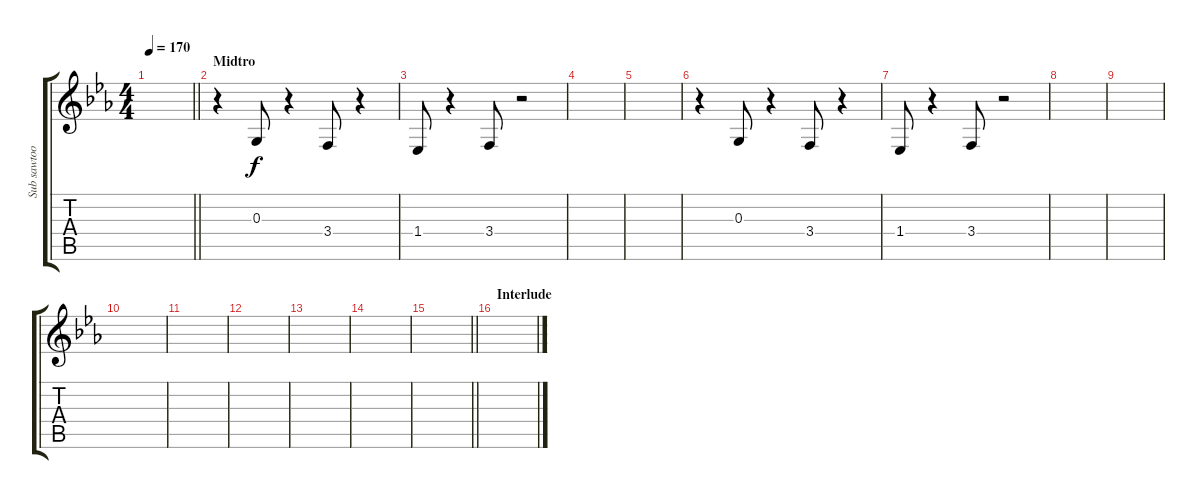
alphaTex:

\track ("Sub sawtooth" "Sub sawtoo") {instrument lead2sawtooth}
\staff {score tabs}
\tuning (E4 B3 G3 D3 A2 E2) {hide}
\ts (4 4)
\tempo 170
\clef g2
\barLineRight lightlight
\ks eb
|
\section ("" "Midtro")
r.4 0.3.8 r.4 3.4.8 r.4 |
1.4.8 r.4 3.4.8 r.2 |
|
|
r.4 0.3.8 r.4 3.4.8 r.4 |
1.4.8 r.4 3.4.8 r.2 |
|
|
|
|
|
|
|
\barLineRight lightlight
|
\section ("" "Interlude")
